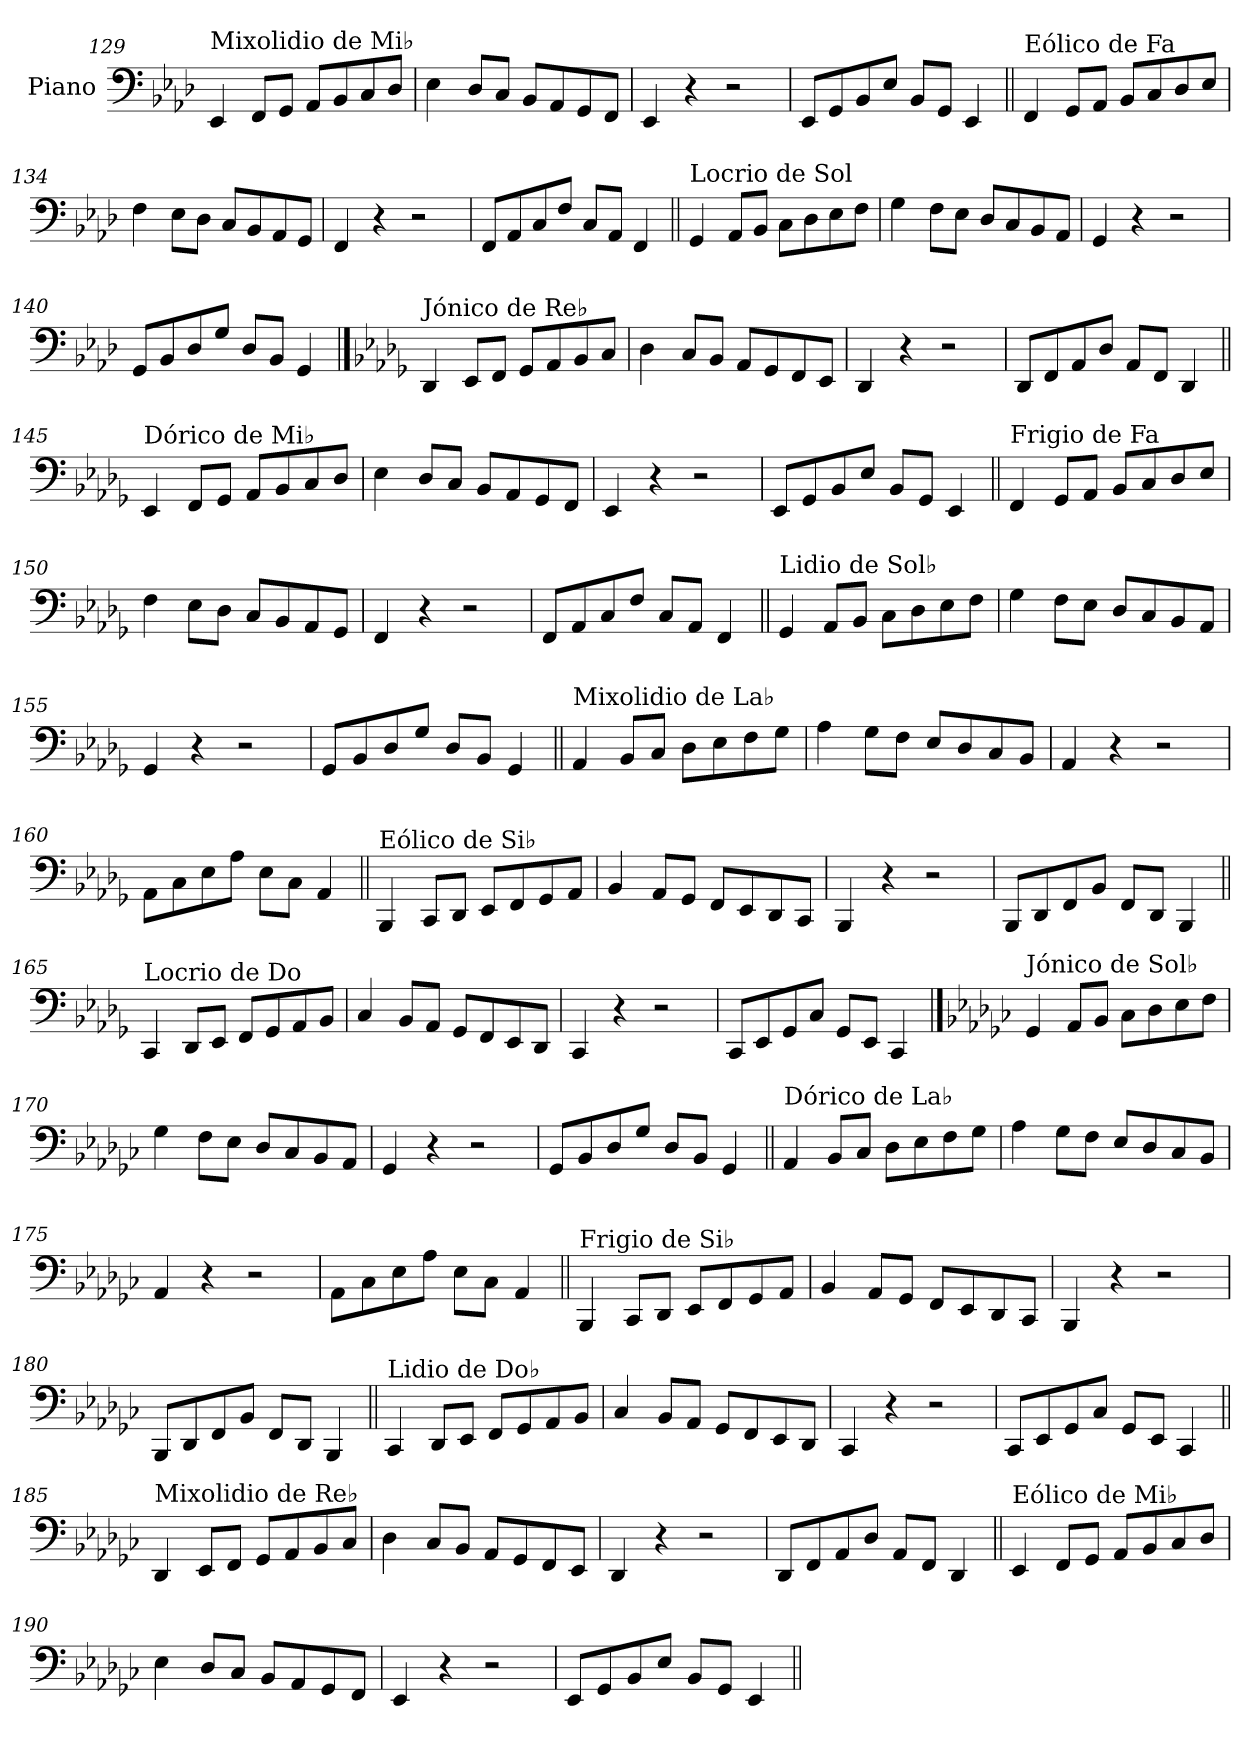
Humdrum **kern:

**kern
*part1
*staff1
*I"Piano
*I'Pno.
!!LO:LB:g=z
*clefF4
*k[b-e-a-d-]
=129
!LO:TX:a:t=Mixolidio de Mi♭
4EE-/
8FF/L
8GG/J
8AA-/L
8BB-/
8C/
8D-/J
=130
4E-\
8D-/L
8C/J
8BB-/L
8AA-/
8GG/
8FF/J
=131
4EE-/
4r
2r
=132
8EE-/L
8GG/
8BB-/
8E-/J
8BB-/L
8GG/J
4EE-/
!!LO:LB:g=z
=133||
!LO:TX:a:t=Eólico de Fa
4FF/
8GG/L
8AA-/J
8BB-/L
8C/
8D-/
8E-/J
=134
4F\
8E-\L
8D-\J
8C/L
8BB-/
8AA-/
8GG/J
=135
4FF/
4r
2r
=136
8FF/L
8AA-/
8C/
8F/J
8C/L
8AA-/J
4FF/
!!LO:LB:g=z
=137||
!LO:TX:a:t=Locrio de Sol
4GG/
8AA-/L
8BB-/J
8C\L
8D-\
8E-\
8F\J
=138
4G\
8F\L
8E-\J
8D-/L
8C/
8BB-/
8AA-/J
=139
4GG/
4r
2r
=140
8GG/L
8BB-/
8D-/
8G/J
8D-/L
8BB-/J
4GG/
!!LO:PB:g=z
==141
*k[b-e-a-d-g-]
!LO:TX:a:t=Jónico de Re♭
4DD-/
8EE-/L
8FF/J
8GG-/L
8AA-/
8BB-/
8C/J
=142
4D-\
8C/L
8BB-/J
8AA-/L
8GG-/
8FF/
8EE-/J
=143
4DD-/
4r
2r
=144
8DD-/L
8FF/
8AA-/
8D-/J
8AA-/L
8FF/J
4DD-/
!!LO:LB:g=z
=145||
!LO:TX:a:t=Dórico de Mi♭
4EE-/
8FF/L
8GG-/J
8AA-/L
8BB-/
8C/
8D-/J
=146
4E-\
8D-/L
8C/J
8BB-/L
8AA-/
8GG-/
8FF/J
=147
4EE-/
4r
2r
=148
8EE-/L
8GG-/
8BB-/
8E-/J
8BB-/L
8GG-/J
4EE-/
!!LO:LB:g=z
=149||
!LO:TX:a:t=Frigio de Fa
4FF/
8GG-/L
8AA-/J
8BB-/L
8C/
8D-/
8E-/J
=150
4F\
8E-\L
8D-\J
8C/L
8BB-/
8AA-/
8GG-/J
=151
4FF/
4r
2r
=152
8FF/L
8AA-/
8C/
8F/J
8C/L
8AA-/J
4FF/
!!LO:LB:g=z
=153||
!LO:TX:a:t=Lidio de Sol♭
4GG-/
8AA-/L
8BB-/J
8C\L
8D-\
8E-\
8F\J
=154
4G-\
8F\L
8E-\J
8D-/L
8C/
8BB-/
8AA-/J
=155
4GG-/
4r
2r
=156
8GG-/L
8BB-/
8D-/
8G-/J
8D-/L
8BB-/J
4GG-/
!!LO:LB:g=z
=157||
!LO:TX:a:t=Mixolidio de La♭
4AA-/
8BB-/L
8C/J
8D-\L
8E-\
8F\
8G-\J
=158
4A-\
8G-\L
8F\J
8E-/L
8D-/
8C/
8BB-/J
=159
4AA-/
4r
2r
=160
8AA-\L
8C\
8E-\
8A-\J
8E-\L
8C\J
4AA-/
!!LO:LB:g=z
=161||
!LO:TX:a:t=Eólico de Si♭
4BBB-/
8CC/L
8DD-/J
8EE-/L
8FF/
8GG-/
8AA-/J
=162
4BB-/
8AA-/L
8GG-/J
8FF/L
8EE-/
8DD-/
8CC/J
=163
4BBB-/
4r
2r
=164
8BBB-/L
8DD-/
8FF/
8BB-/J
8FF/L
8DD-/J
4BBB-/
!!LO:LB:g=z
=165||
!LO:TX:a:t=Locrio de Do
4CC/
8DD-/L
8EE-/J
8FF/L
8GG-/
8AA-/
8BB-/J
=166
4C/
8BB-/L
8AA-/J
8GG-/L
8FF/
8EE-/
8DD-/J
=167
4CC/
4r
2r
=168
8CC/L
8EE-/
8GG-/
8C/J
8GG-/L
8EE-/J
4CC/
!!LO:PB:g=z
==169
*k[b-e-a-d-g-c-]
!LO:TX:a:t=Jónico de Sol♭
4GG-/
8AA-/L
8BB-/J
8C-\L
8D-\
8E-\
8F\J
=170
4G-\
8F\L
8E-\J
8D-/L
8C-/
8BB-/
8AA-/J
=171
4GG-/
4r
2r
=172
8GG-/L
8BB-/
8D-/
8G-/J
8D-/L
8BB-/J
4GG-/
!!LO:LB:g=z
=173||
!LO:TX:a:t=Dórico de La♭
4AA-/
8BB-/L
8C-/J
8D-\L
8E-\
8F\
8G-\J
=174
4A-\
8G-\L
8F\J
8E-/L
8D-/
8C-/
8BB-/J
=175
4AA-/
4r
2r
=176
8AA-\L
8C-\
8E-\
8A-\J
8E-\L
8C-\J
4AA-/
!!LO:LB:g=z
=177||
!LO:TX:a:t=Frigio de Si♭
4BBB-/
8CC-/L
8DD-/J
8EE-/L
8FF/
8GG-/
8AA-/J
=178
4BB-/
8AA-/L
8GG-/J
8FF/L
8EE-/
8DD-/
8CC-/J
=179
4BBB-/
4r
2r
=180
8BBB-/L
8DD-/
8FF/
8BB-/J
8FF/L
8DD-/J
4BBB-/
!!LO:LB:g=z
=181||
!LO:TX:a:t=Lidio de Do♭
4CC-/
8DD-/L
8EE-/J
8FF/L
8GG-/
8AA-/
8BB-/J
=182
4C-/
8BB-/L
8AA-/J
8GG-/L
8FF/
8EE-/
8DD-/J
=183
4CC-/
4r
2r
=184
8CC-/L
8EE-/
8GG-/
8C-/J
8GG-/L
8EE-/J
4CC-/
!!LO:LB:g=z
=185||
!LO:TX:a:t=Mixolidio de Re♭
4DD-/
8EE-/L
8FF/J
8GG-/L
8AA-/
8BB-/
8C-/J
=186
4D-\
8C-/L
8BB-/J
8AA-/L
8GG-/
8FF/
8EE-/J
=187
4DD-/
4r
2r
=188
8DD-/L
8FF/
8AA-/
8D-/J
8AA-/L
8FF/J
4DD-/
!!LO:LB:g=z
=189||
!LO:TX:a:t=Eólico de Mi♭
4EE-/
8FF/L
8GG-/J
8AA-/L
8BB-/
8C-/
8D-/J
=190
4E-\
8D-/L
8C-/J
8BB-/L
8AA-/
8GG-/
8FF/J
=191
4EE-/
4r
2r
=192
8EE-/L
8GG-/
8BB-/
8E-/J
8BB-/L
8GG-/J
4EE-/
=||
*-
